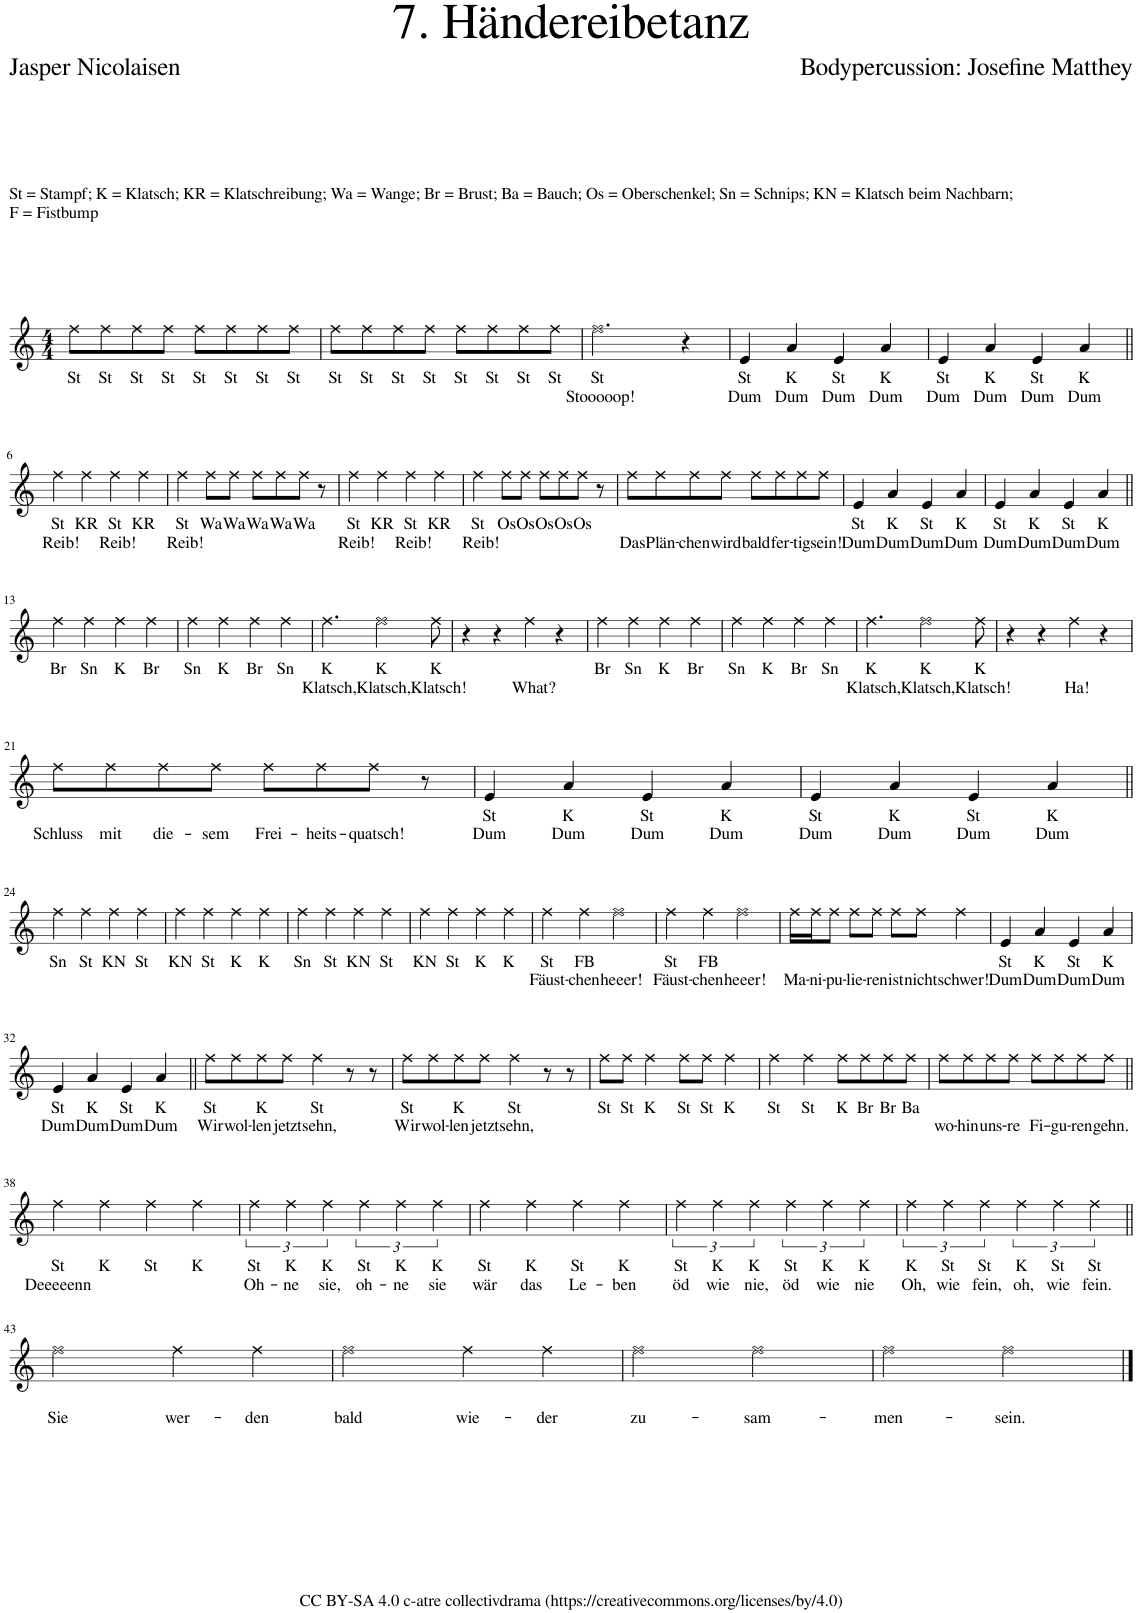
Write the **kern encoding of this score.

**kern	**text	**text
*part1	*part1	*part1
*staff1	*staff1	*staff1
*I"Piano	*	*
*I'Pno.	*	*
*clefG2	*	*
*k[]	*	*
*M4/4	*	*
=1	=1	=1
!LO:TX:a:t=St = Stampf; K = Klatsch; KR = Klatschreibung; Wa = Wange; Br = Brust; Ba = Bauch; Os = Oberschenkel; Sn = Schnips; KN = Klatsch beim Nachbarn;	!	!
!LO:TX:a:t=F = Fistbump	!	!
!	!LO:LY:b	!
8ff\L	St	.
!	!LO:LY:b	!
8ff\	St	.
!	!LO:LY:b	!
8ff\	St	.
!	!LO:LY:b	!
8ff\J	St	.
!	!LO:LY:b	!
8ff\L	St	.
!	!LO:LY:b	!
8ff\	St	.
!	!LO:LY:b	!
8ff\	St	.
!	!LO:LY:b	!
8ff\J	St	.
=2	=2	=2
!	!LO:LY:b	!
8ff\L	St	.
!	!LO:LY:b	!
8ff\	St	.
!	!LO:LY:b	!
8ff\	St	.
!	!LO:LY:b	!
8ff\J	St	.
!	!LO:LY:b	!
8ff\L	St	.
!	!LO:LY:b	!
8ff\	St	.
!	!LO:LY:b	!
8ff\	St	.
!	!LO:LY:b	!
8ff\J	St	.
=3	=3	=3
!	!LO:LY:b	!LO:LY:b
2.ff\	St	Stooooop!
4r	.	.
=4	=4	=4
!	!LO:LY:b	!LO:LY:b
4e/	St	Dum
!	!LO:LY:b	!LO:LY:b
4a/	K	Dum
!	!LO:LY:b	!LO:LY:b
4e/	St	Dum
!	!LO:LY:b	!LO:LY:b
4a/	K	Dum
=5	=5	=5
!	!LO:LY:b	!LO:LY:b
4e/	St	Dum
!	!LO:LY:b	!LO:LY:b
4a/	K	Dum
!	!LO:LY:b	!LO:LY:b
4e/	St	Dum
!	!LO:LY:b	!LO:LY:b
4a/	K	Dum
!!LO:LB:g=z
=6||	=6||	=6||
!	!LO:LY:b	!LO:LY:b
4ff\	St	Reib!
!	!LO:LY:b	!
4ff\	KR	.
!	!LO:LY:b	!LO:LY:b
4ff\	St	Reib!
!	!LO:LY:b	!
4ff\	KR	.
=7	=7	=7
!	!LO:LY:b	!LO:LY:b
4ff\	St	Reib!
!	!LO:LY:b	!
8ff\L	Wa	.
!	!LO:LY:b	!
8ff\J	Wa	.
!	!LO:LY:b	!
8ff\L	Wa	.
!	!LO:LY:b	!
8ff\	Wa	.
!	!LO:LY:b	!
8ff\J	Wa	.
8r	.	.
=8	=8	=8
!	!LO:LY:b	!LO:LY:b
4ff\	St	Reib!
!	!LO:LY:b	!
4ff\	KR	.
!	!LO:LY:b	!LO:LY:b
4ff\	St	Reib!
!	!LO:LY:b	!
4ff\	KR	.
=9	=9	=9
!	!LO:LY:b	!LO:LY:b
4ff\	St	Reib!
!	!LO:LY:b	!
8ff\L	Os	.
!	!LO:LY:b	!
8ff\J	Os	.
!	!LO:LY:b	!
8ff\L	Os	.
!	!LO:LY:b	!
8ff\	Os	.
!	!LO:LY:b	!
8ff\J	Os	.
8r	.	.
=10	=10	=10
!	!	!LO:LY:b
8ff\L	.	Das
!	!	!LO:LY:b
8ff\	.	Plän-
!	!	!LO:LY:b
8ff\	.	-chen
!	!	!LO:LY:b
8ff\J	.	wird
!	!	!LO:LY:b
8ff\L	.	bald
!	!	!LO:LY:b
8ff\	.	fer-
!	!	!LO:LY:b
8ff\	.	-tig
!	!	!LO:LY:b
8ff\J	.	sein!
=11	=11	=11
!	!LO:LY:b	!LO:LY:b
4e/	St	Dum
!	!LO:LY:b	!LO:LY:b
4a/	K	Dum
!	!LO:LY:b	!LO:LY:b
4e/	St	Dum
!	!LO:LY:b	!LO:LY:b
4a/	K	Dum
=12	=12	=12
!	!LO:LY:b	!LO:LY:b
4e/	St	Dum
!	!LO:LY:b	!LO:LY:b
4a/	K	Dum
!	!LO:LY:b	!LO:LY:b
4e/	St	Dum
!	!LO:LY:b	!LO:LY:b
4a/	K	Dum
!!LO:LB:g=z
=13||	=13||	=13||
!	!LO:LY:b	!
4ff\	Br	.
!	!LO:LY:b	!
4ff\	Sn	.
!	!LO:LY:b	!
4ff\	K	.
!	!LO:LY:b	!
4ff\	Br	.
=14	=14	=14
!	!LO:LY:b	!
4ff\	Sn	.
!	!LO:LY:b	!
4ff\	K	.
!	!LO:LY:b	!
4ff\	Br	.
!	!LO:LY:b	!
4ff\	Sn	.
=15	=15	=15
!	!LO:LY:b	!LO:LY:b
4.ff\	K	Klatsch,
!	!LO:LY:b	!LO:LY:b
2ff\	K	Klatsch,
!	!LO:LY:b	!LO:LY:b
8ff\	K	Klatsch!
=16	=16	=16
4r	.	.
4r	.	.
!	!	!LO:LY:b
4ff\	.	What?
4r	.	.
=17	=17	=17
!	!LO:LY:b	!
4ff\	Br	.
!	!LO:LY:b	!
4ff\	Sn	.
!	!LO:LY:b	!
4ff\	K	.
!	!LO:LY:b	!
4ff\	Br	.
=18	=18	=18
!	!LO:LY:b	!
4ff\	Sn	.
!	!LO:LY:b	!
4ff\	K	.
!	!LO:LY:b	!
4ff\	Br	.
!	!LO:LY:b	!
4ff\	Sn	.
=19	=19	=19
!	!LO:LY:b	!LO:LY:b
4.ff\	K	Klatsch,
!	!LO:LY:b	!LO:LY:b
2ff\	K	Klatsch,
!	!LO:LY:b	!LO:LY:b
8ff\	K	Klatsch!
=20	=20	=20
4r	.	.
4r	.	.
!	!	!LO:LY:b
4ff\	.	Ha!
4r	.	.
!!LO:LB:g=z
=21	=21	=21
!	!	!LO:LY:b
8ff\L	.	Schluss
!	!	!LO:LY:b
8ff\	.	mit
!	!	!LO:LY:b
8ff\	.	die-
!	!	!LO:LY:b
8ff\J	.	-sem
!	!	!LO:LY:b
8ff\L	.	Frei-
!	!	!LO:LY:b
8ff\	.	-heits-
!	!	!LO:LY:b
8ff\J	.	-quatsch!
8r	.	.
=22	=22	=22
!	!LO:LY:b	!LO:LY:b
4e/	St	Dum
!	!LO:LY:b	!LO:LY:b
4a/	K	Dum
!	!LO:LY:b	!LO:LY:b
4e/	St	Dum
!	!LO:LY:b	!LO:LY:b
4a/	K	Dum
=23	=23	=23
!	!LO:LY:b	!LO:LY:b
4e/	St	Dum
!	!LO:LY:b	!LO:LY:b
4a/	K	Dum
!	!LO:LY:b	!LO:LY:b
4e/	St	Dum
!	!LO:LY:b	!LO:LY:b
4a/	K	Dum
!!LO:LB:g=z
=24||	=24||	=24||
!	!LO:LY:b	!
4ff\	Sn	.
!	!LO:LY:b	!
4ff\	St	.
!	!LO:LY:b	!
4ff\	KN	.
!	!LO:LY:b	!
4ff\	St	.
=25	=25	=25
!	!LO:LY:b	!
4ff\	KN	.
!	!LO:LY:b	!
4ff\	St	.
!	!LO:LY:b	!
4ff\	K	.
!	!LO:LY:b	!
4ff\	K	.
=26	=26	=26
!	!LO:LY:b	!
4ff\	Sn	.
!	!LO:LY:b	!
4ff\	St	.
!	!LO:LY:b	!
4ff\	KN	.
!	!LO:LY:b	!
4ff\	St	.
=27	=27	=27
!	!LO:LY:b	!
4ff\	KN	.
!	!LO:LY:b	!
4ff\	St	.
!	!LO:LY:b	!
4ff\	K	.
!	!LO:LY:b	!
4ff\	K	.
=28	=28	=28
!	!LO:LY:b	!LO:LY:b
4ff\	St	Fäust-
!	!LO:LY:b	!LO:LY:b
4ff\	FB	-chen
!	!	!LO:LY:b
2ff\	.	heeer!
=29	=29	=29
!	!LO:LY:b	!LO:LY:b
4ff\	St	Fäust-
!	!LO:LY:b	!LO:LY:b
4ff\	FB	-chen
!	!	!LO:LY:b
2ff\	.	heeer!
=30	=30	=30
!	!	!LO:LY:b
16ff\LL	.	Ma-
!	!	!LO:LY:b
16ff\J	.	-ni-
!	!	!LO:LY:b
8ff\J	.	-pu-
!	!	!LO:LY:b
8ff\L	.	-lie-
!	!	!LO:LY:b
8ff\J	.	-ren
!	!	!LO:LY:b
8ff\L	.	ist
!	!	!LO:LY:b
8ff\J	.	nicht
!	!	!LO:LY:b
4ff\	.	schwer!
=31	=31	=31
!	!LO:LY:b	!LO:LY:b
4e/	St	Dum
!	!LO:LY:b	!LO:LY:b
4a/	K	Dum
!	!LO:LY:b	!LO:LY:b
4e/	St	Dum
!	!LO:LY:b	!LO:LY:b
4a/	K	Dum
!!LO:LB:g=z
=32	=32	=32
!	!LO:LY:b	!LO:LY:b
4e/	St	Dum
!	!LO:LY:b	!LO:LY:b
4a/	K	Dum
!	!LO:LY:b	!LO:LY:b
4e/	St	Dum
!	!LO:LY:b	!LO:LY:b
4a/	K	Dum
=33||	=33||	=33||
!	!LO:LY:b	!LO:LY:b
8ff\L	St	Wir
!	!	!LO:LY:b
8ff\	.	wol-
!	!LO:LY:b	!LO:LY:b
8ff\	K	-len
!	!	!LO:LY:b
8ff\J	.	jetzt
!	!LO:LY:b	!LO:LY:b
4ff\	St	sehn,
8r	.	.
8r	.	.
=34	=34	=34
!	!LO:LY:b	!LO:LY:b
8ff\L	St	Wir
!	!	!LO:LY:b
8ff\	.	wol-
!	!LO:LY:b	!LO:LY:b
8ff\	K	-len
!	!	!LO:LY:b
8ff\J	.	jetzt
!	!LO:LY:b	!LO:LY:b
4ff\	St	sehn,
8r	.	.
8r	.	.
=35	=35	=35
!	!LO:LY:b	!
8ff\L	St	.
!	!LO:LY:b	!
8ff\J	St	.
!	!LO:LY:b	!
4ff\	K	.
!	!LO:LY:b	!
8ff\L	St	.
!	!LO:LY:b	!
8ff\J	St	.
!	!LO:LY:b	!
4ff\	K	.
=36	=36	=36
!	!LO:LY:b	!
4ff\	St	.
!	!LO:LY:b	!
4ff\	St	.
!	!LO:LY:b	!
8ff\L	K	.
!	!LO:LY:b	!
8ff\	Br	.
!	!LO:LY:b	!
8ff\	Br	.
!	!LO:LY:b	!
8ff\J	Ba	.
=37	=37	=37
!	!	!LO:LY:b
8ff\L	.	wo-
!	!	!LO:LY:b
8ff\	.	-hin
!	!	!LO:LY:b
8ff\	.	uns-
!	!	!LO:LY:b
8ff\J	.	-re
!	!	!LO:LY:b
8ff\L	.	Fi-
!	!	!LO:LY:b
8ff\	.	-gu-
!	!	!LO:LY:b
8ff\	.	-ren
!	!	!LO:LY:b
8ff\J	.	gehn.
!!LO:LB:g=z
=38||	=38||	=38||
!	!LO:LY:b	!LO:LY:b
4ff\	St	Deeeeenn
!	!LO:LY:b	!
4ff\	K	.
!	!LO:LY:b	!
4ff\	St	.
!	!LO:LY:b	!
4ff\	K	.
=39	=39	=39
!	!LO:LY:b	!LO:LY:b
6ff\	St	Oh-
!	!LO:LY:b	!LO:LY:b
6ff\	K	-ne
!	!LO:LY:b	!LO:LY:b
6ff\	K	sie,
!	!LO:LY:b	!LO:LY:b
6ff\	St	oh-
!	!LO:LY:b	!LO:LY:b
6ff\	K	-ne
!	!LO:LY:b	!LO:LY:b
6ff\	K	sie
=40	=40	=40
!	!LO:LY:b	!LO:LY:b
4ff\	St	wär
!	!LO:LY:b	!LO:LY:b
4ff\	K	das
!	!LO:LY:b	!LO:LY:b
4ff\	St	Le-
!	!LO:LY:b	!LO:LY:b
4ff\	K	-ben
=41	=41	=41
!	!LO:LY:b	!LO:LY:b
6ff\	St	öd
!	!LO:LY:b	!LO:LY:b
6ff\	K	wie
!	!LO:LY:b	!LO:LY:b
6ff\	K	nie,
!	!LO:LY:b	!LO:LY:b
6ff\	St	öd
!	!LO:LY:b	!LO:LY:b
6ff\	K	wie
!	!LO:LY:b	!LO:LY:b
6ff\	K	nie
=42	=42	=42
!	!LO:LY:b	!LO:LY:b
6ff\	K	Oh,
!	!LO:LY:b	!LO:LY:b
6ff\	St	wie
!	!LO:LY:b	!LO:LY:b
6ff\	St	fein,
!	!LO:LY:b	!LO:LY:b
6ff\	K	oh,
!	!LO:LY:b	!LO:LY:b
6ff\	St	wie
!	!LO:LY:b	!LO:LY:b
6ff\	St	fein.
!!LO:LB:g=z
=43||	=43||	=43||
!	!	!LO:LY:b
2ff\	.	Sie
!	!	!LO:LY:b
4ff\	.	wer-
!	!	!LO:LY:b
4ff\	.	-den
=44	=44	=44
!	!	!LO:LY:b
2ff\	.	bald
!	!	!LO:LY:b
4ff\	.	wie-
!	!	!LO:LY:b
4ff\	.	-der
=45	=45	=45
!	!	!LO:LY:b
2ff\	.	zu-
!	!	!LO:LY:b
2ff\	.	-sam-
=46	=46	=46
!	!	!LO:LY:b
2ff\	.	-men-
!	!	!LO:LY:b
2ff\	.	-sein.
==	==	==
*-	*-	*-
